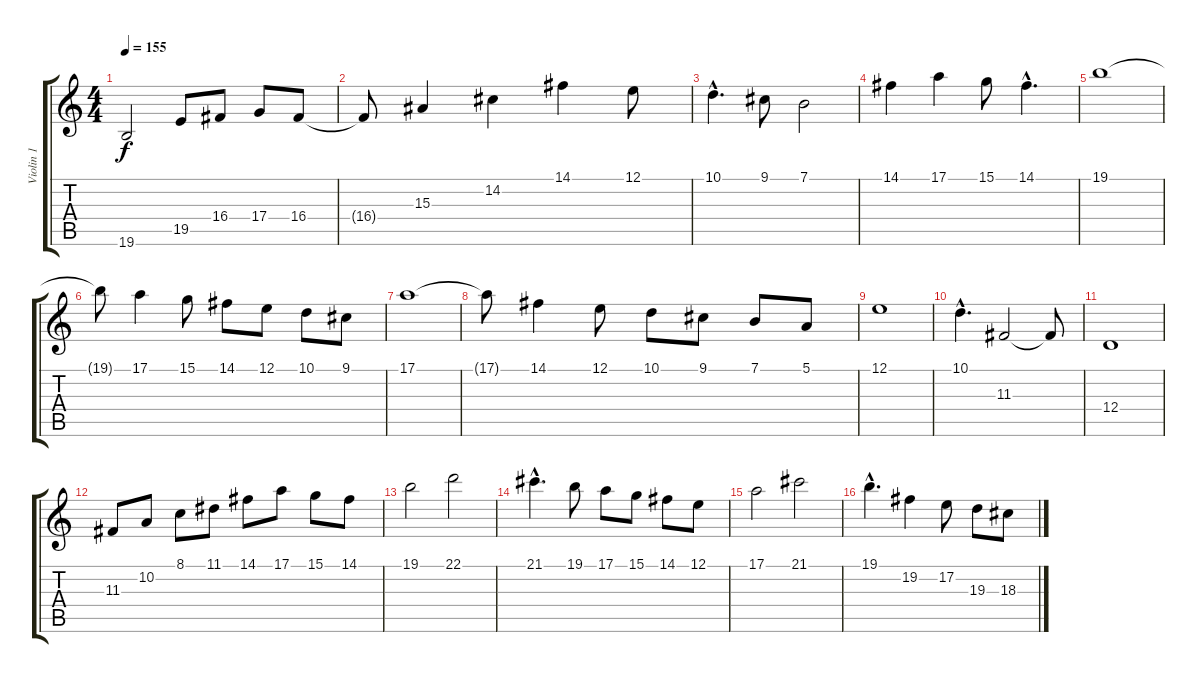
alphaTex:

\track ("Violin 1" "Violin 1") {instrument violin}
\staff {score tabs}
\tuning (E4 B3 G3 D3 A2 E2) {hide}
\ts (4 4)
\tempo 155
\clef g2
\ks c
19.6.2{dy f} 19.5.8 16.4.8 17.4.8 16.4.8 |
16.4{t}.8 15.3.4 14.2.4 14.1.4 12.1.8 |
10.1{hac}.4{d} 9.1.8 7.1.2 |
14.1.4 17.1.4 15.1.8 14.1{hac}.4{d} |
19.1.1 |
19.1{t}.8 17.1.4 15.1.8 14.1.8 12.1.8 10.1.8 9.1.8 |
17.1.1 |
17.1{t}.8 14.1.4 12.1.8 10.1.8 9.1.8 7.1.8 5.1.8 |
12.1.1 |
10.1{hac}.4{d} 11.3.2 11.3{t}.8 |
12.4.1 |
11.3.8 10.2.8 8.1.8 11.1.8 14.1.8 17.1.8 15.1.8 14.1.8 |
19.1.2 22.1.2 |
21.1{hac}.4{d} 19.1.8 17.1.8 15.1.8 14.1.8 12.1.8 |
17.1.2 21.1.2 |
19.1{hac}.4{d} 19.2.4 17.2.8 19.3.8 18.3.8
